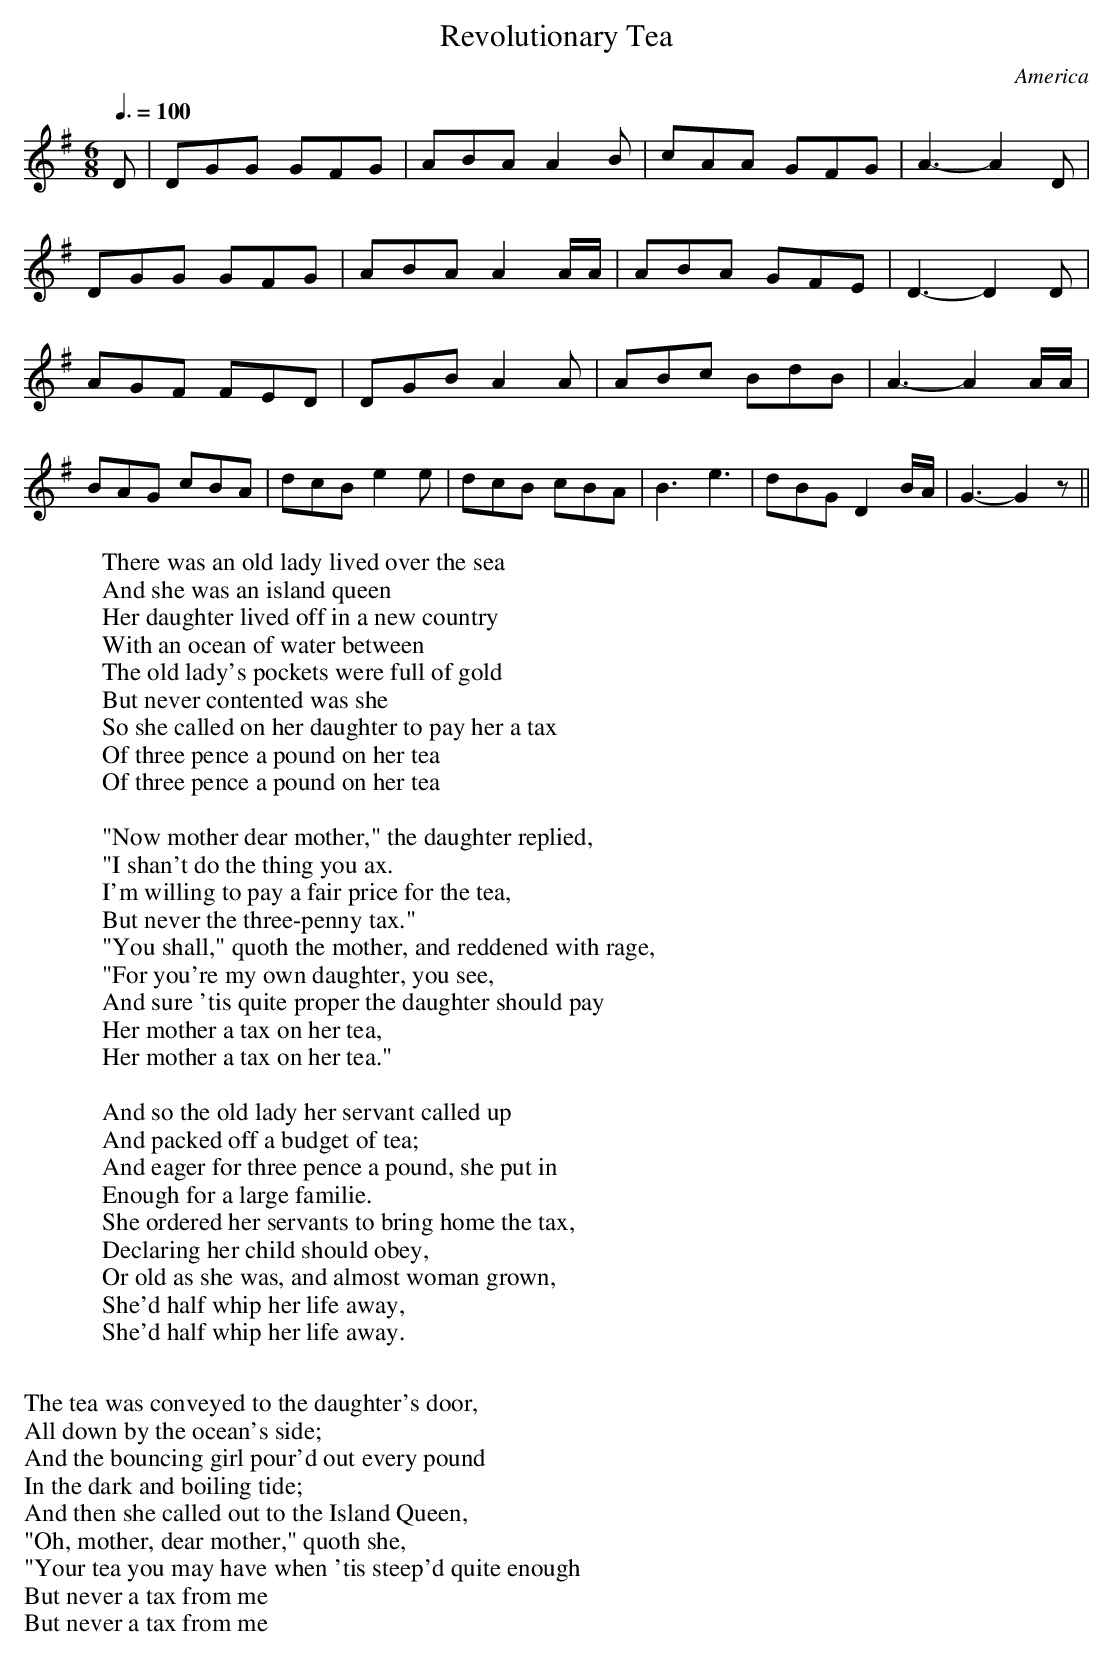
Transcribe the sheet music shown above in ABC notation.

X:1
T:Revolutionary Tea
O:America
M:6/8
L:1/8
Q:3/8=100
W:There was an old lady lived over the sea
W:And she was an island queen
W:Her daughter lived off in a new country
W:With an ocean of water between
W:The old lady's pockets were full of gold
W:But never contented was she
W:So she called on her daughter to pay her a tax
W:Of three pence a pound on her tea
W:Of three pence a pound on her tea
W:
W:"Now mother dear mother," the daughter replied,
W:"I shan't do the thing you ax.
W:I'm willing to pay a fair price for the tea,
W:But never the three-penny tax."
W:"You shall," quoth the mother, and reddened with rage,
W:"For you're my own daughter, you see,
W:And sure 'tis quite proper the daughter should pay
W:Her mother a tax on her tea,
W:Her mother a tax on her tea."
W:
W:And so the old lady her servant called up
W:And packed off a budget of tea;
W:And eager for three pence a pound, she put in
W:Enough for a large familie.
W:She ordered her servants to bring home the tax,
W:Declaring her child should obey,
W:Or old as she was, and almost woman grown,
W:She'd half whip her life away,
W:She'd half whip her life away.
W:
W:The tea was conveyed to the daughter's door,
W:All down by the ocean's side;
W:And the bouncing girl pour'd out every pound
W:In the dark and boiling tide;
W:And then she called out to the Island Queen,
W:"Oh, mother, dear mother," quoth she,
W:"Your tea you may have when 'tis steep'd quite enough
W:But never a tax from me
W:But never a tax from me
K:G
D|DGG GFG|ABA A2B|cAA G-FG|A3- A2D|
DGG GFG|A-BA A2A/A/|ABA GFE|D3- D2D|
AGF FED|D-GB A2A|ABc BdB|A3- A2A/A/|
BAG cBA|dcB e2e|dcB cBA|B3 e3|dBG D2B/A/|G3- G2z||
